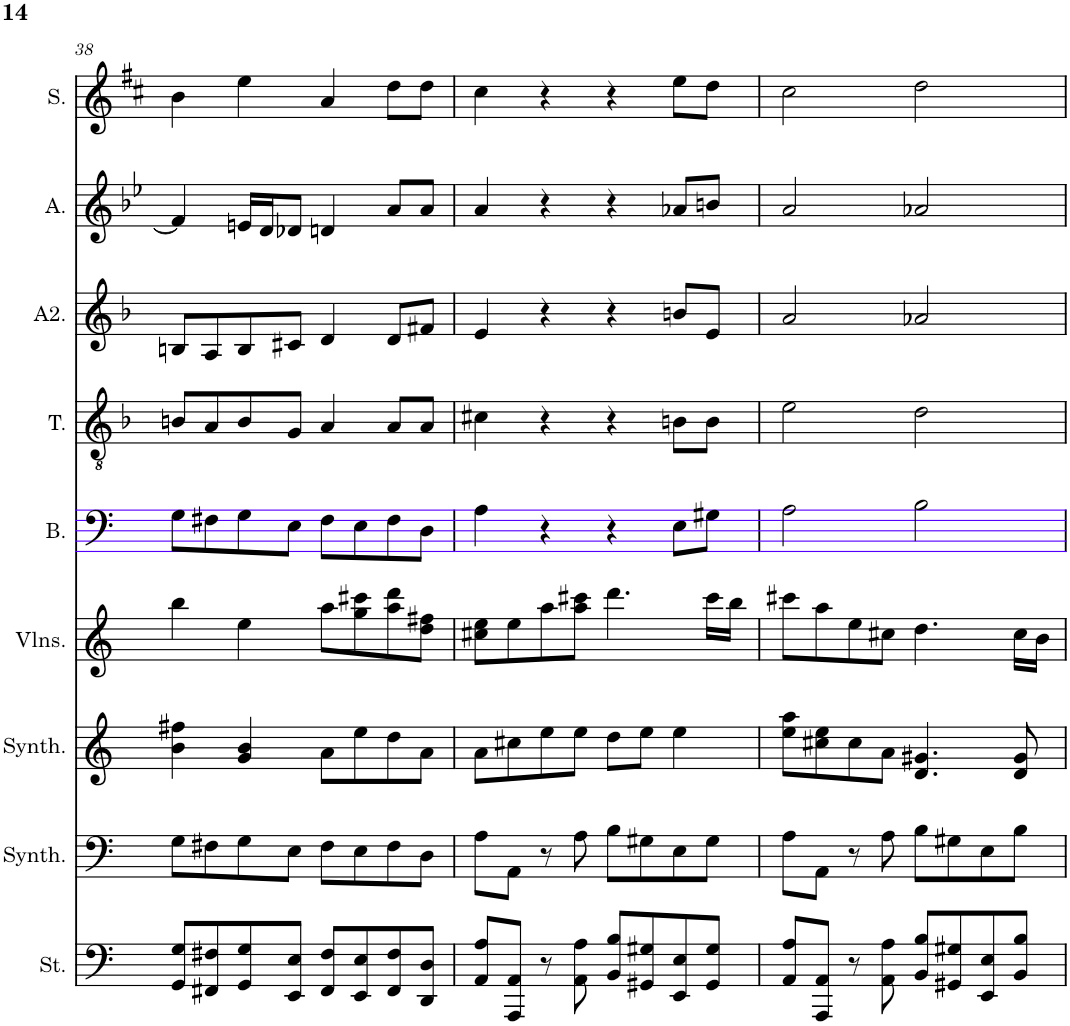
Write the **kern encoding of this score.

**kern	**kern	**kern	**kern	**kern	**kern	**kern	**kern	**kern
*part9	*part8	*part7	*part6	*part5	*part4	*part3	*part2	*part1
*staff9	*staff8	*staff7	*staff6	*staff5	*staff4	*staff3	*staff2	*staff1
*I"Cordes, D'Bass/Strings, etc	*I"Synthétiseur d'instruments à cordes, Synth strings, etc	*I"Synthétiseur d'instruments à cordes, Synth strings 2	*I"Violons, 1st violins	*I"Basse	*I"Ténor	*I"Alto 2	*I"Alto	*I"Soprano
*I'St.	*I'Synth.	*I'Synth.	*I'Vlns.	*I'B.	*I'T.	*I'A2.	*I'A.	*I'S.
!!LO:PB:g=z
*clefF4	*clefF4	*clefG2	*clefG2	*clefF4	*clefGv2	*clefG2	*clefG2	*clefG2
*k[]	*k[]	*k[]	*k[]	*k[]	*k[b-]	*k[b-]	*k[b-e-]	*k[f#c#]
*M4/4	*M4/4	*M4/4	*M4/4	*M4/4	*M4/4	*M4/4	*M4/4	*M4/4
=38	=38	=38	=38	=38	=38	=38	=38	=38
8GG/ 8G/L	8G\L	4b\ 4ff#X\	4bb\	8G\L	8Bn/L	8Bn/L	4f#/]	4b\
8FF#X/ 8F#X/	8F#X\	.	.	8F#X\	8A/	8A/	.	.
8GG/ 8G/	8G\	4g/ 4b/	4ee\	8G\	8B/	8B/	16en/LL	4ee\
.	.	.	.	.	.	.	16d/J	.
8EE/ 8E/J	8E\J	.	.	8E\J	8G/J	8c#X/J	8d-X/J	.
8FF#/ 8F#/L	8F#\L	8a\L	8aa\L	8F#\L	4A/	4d/	4dn/	4a/
8EE/ 8E/	8E\	8ee\	8gg\ 8ccc#X\	8E\	.	.	.	.
8FF#/ 8F#/	8F#\	8dd\	8aa\ 8ddd\	8F#\	8A/L	8d/L	8a/L	8dd\L
8DD/ 8D/J	8D\J	8a\J	8dd\ 8ff#X\J	8D\J	8A/J	8f#X/J	8a/J	8dd\J
=39	=39	=39	=39	=39	=39	=39	=39	=39
8AA/ 8A/L	8A\L	8a\L	8cc#X\ 8ee\L	4A\	4c#X\	4e/	4a/	4cc#\
8AAA/ 8AA/J	8AA\J	8cc#X\	8ee\	.	.	.	.	.
8r	8r	8ee\	8aa\	4r	4r	4r	4r	4r
8AA\ 8A\	8A\	8ee\J	8aa\ 8ccc#X\J	.	.	.	.	.
8BB/ 8B/L	8B\L	8dd\L	4.ddd\	4r	4r	4r	4r	4r
8GG#X/ 8G#X/	8G#X\	8ee\J	.	.	.	.	.	.
8EE/ 8E/	8E\	4ee\	.	8E\L	8Bn\L	8bn/L	8a-X/L	8ee\L
8GG#/ 8G#/J	8G#\J	.	16ccc#\LL	8G#X\J	8B\J	8e/J	8bn/J	8dd\J
.	.	.	16bb\JJ	.	.	.	.	.
=40	=40	=40	=40	=40	=40	=40	=40	=40
8AA/ 8A/L	8A\L	8ee\ 8aa\L	8ccc#X\L	2A\	2e\	2a/	2a/	2cc#\
8AAA/ 8AA/J	8AA\J	8cc#X\ 8ee\	8aa\	.	.	.	.	.
8r	8r	8cc#\	8ee\	.	.	.	.	.
8AA\ 8A\	8A\	8a\J	8cc#X\J	.	.	.	.	.
8BB/ 8B/L	8B\L	4.d/ 4.g#X/	4.dd\	2B\	2d\	2a-X/	2a-X/	2dd\
8GG#X/ 8G#X/	8G#X\	.	.	.	.	.	.	.
8EE/ 8E/	8E\	.	.	.	.	.	.	.
8BB/ 8B/J	8B\J	8d/ 8g#/	16cc#\LL	.	.	.	.	.
.	.	.	16b\JJ	.	.	.	.	.
=	=	=	=	=	=	=	=	=
*-	*-	*-	*-	*-	*-	*-	*-	*-
